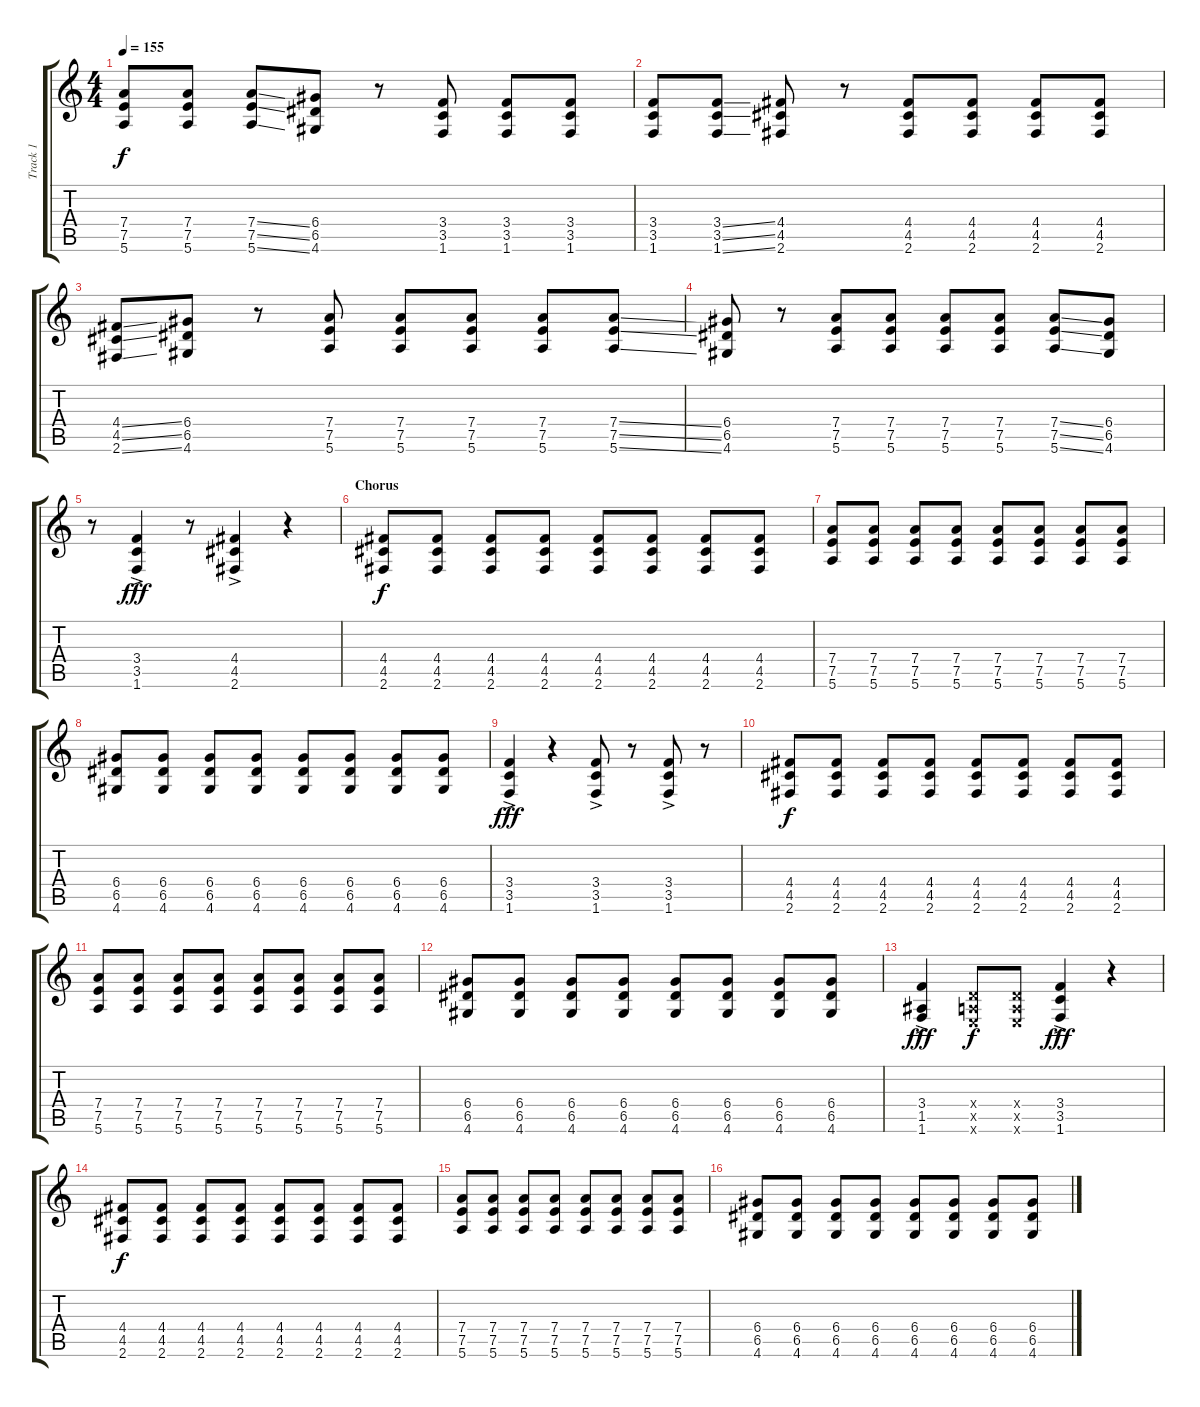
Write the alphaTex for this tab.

\track ("Track 1" "Track 1") {instrument distortionguitar}
\staff {score tabs}
\tuning (E4 B3 G3 D3 A2 E2) {hide}
\ts (4 4)
\tempo 155
\clef g2
\ks c
(7.4 7.5 5.6).8{dy f} (7.4 7.5 5.6).8 (7.4{ss} 7.5{ss} 5.6{ss}).8 (6.4 6.5 4.6).8 r.8 (3.4 3.5 1.6).8 (3.4 3.5 1.6).8 (3.4 3.5 1.6).8 |
(3.4 3.5 1.6).8 (3.4{ss} 3.5{ss} 1.6{ss}).8 (4.4 4.5 2.6).8 r.8 (4.4 4.5 2.6).8 (4.4 4.5 2.6).8 (4.4 4.5 2.6).8 (4.4 4.5 2.6).8 |
(4.4{ss} 4.5{ss} 2.6{ss}).8 (6.4 6.5 4.6).8 r.8 (7.4 7.5 5.6).8 (7.4 7.5 5.6).8 (7.4 7.5 5.6).8 (7.4 7.5 5.6).8 (7.4{ss} 7.5{ss} 5.6{ss}).8 |
(6.4 6.5 4.6).8 r.8 (7.4 7.5 5.6).8 (7.4 7.5 5.6).8 (7.4 7.5 5.6).8 (7.4 7.5 5.6).8 (7.4{ss} 7.5{ss} 5.6{ss}).8 (6.4 6.5 4.6).8 |
r.8 (3.4{ac} 3.5{ac} 1.6{ac}).4{dy fff} r.8 (4.4{ac} 4.5{ac} 2.6{ac}).4 r.4 |
\section ("" "Chorus")
(4.4 4.5 2.6).8{dy f} (4.4 4.5 2.6).8 (4.4 4.5 2.6).8 (4.4 4.5 2.6).8 (4.4 4.5 2.6).8 (4.4 4.5 2.6).8 (4.4 4.5 2.6).8 (4.4 4.5 2.6).8 |
(7.4 7.5 5.6).8 (7.4 7.5 5.6).8 (7.4 7.5 5.6).8 (7.4 7.5 5.6).8 (7.4 7.5 5.6).8 (7.4 7.5 5.6).8 (7.4 7.5 5.6).8 (7.4 7.5 5.6).8 |
(6.4 6.5 4.6).8 (6.4 6.5 4.6).8 (6.4 6.5 4.6).8 (6.4 6.5 4.6).8 (6.4 6.5 4.6).8 (6.4 6.5 4.6).8 (6.4 6.5 4.6).8 (6.4 6.5 4.6).8 |
(3.4{ac} 3.5{ac} 1.6{ac}).4{dy fff} r.4 (3.4{ac} 3.5{ac} 1.6{ac}).8 r.8 (3.4{ac} 3.5{ac} 1.6{ac}).8 r.8 |
(4.4 4.5 2.6).8{dy f} (4.4 4.5 2.6).8 (4.4 4.5 2.6).8 (4.4 4.5 2.6).8 (4.4 4.5 2.6).8 (4.4 4.5 2.6).8 (4.4 4.5 2.6).8 (4.4 4.5 2.6).8 |
(7.4 7.5 5.6).8 (7.4 7.5 5.6).8 (7.4 7.5 5.6).8 (7.4 7.5 5.6).8 (7.4 7.5 5.6).8 (7.4 7.5 5.6).8 (7.4 7.5 5.6).8 (7.4 7.5 5.6).8 |
(6.4 6.5 4.6).8 (6.4 6.5 4.6).8 (6.4 6.5 4.6).8 (6.4 6.5 4.6).8 (6.4 6.5 4.6).8 (6.4 6.5 4.6).8 (6.4 6.5 4.6).8 (6.4 6.5 4.6).8 |
(3.4{ac} 1.5{ac} 1.6{ac}).4{dy fff} (0.4{x} 0.5{x} 0.6{x}).8{dy f} (0.4{x} 0.5{x} 0.6{x}).8 (3.4{ac} 3.5{ac} 1.6{ac}).4{dy fff} r.4 |
(4.4 4.5 2.6).8{dy f} (4.4 4.5 2.6).8 (4.4 4.5 2.6).8 (4.4 4.5 2.6).8 (4.4 4.5 2.6).8 (4.4 4.5 2.6).8 (4.4 4.5 2.6).8 (4.4 4.5 2.6).8 |
(7.4 7.5 5.6).8 (7.4 7.5 5.6).8 (7.4 7.5 5.6).8 (7.4 7.5 5.6).8 (7.4 7.5 5.6).8 (7.4 7.5 5.6).8 (7.4 7.5 5.6).8 (7.4 7.5 5.6).8 |
(6.4 6.5 4.6).8 (6.4 6.5 4.6).8 (6.4 6.5 4.6).8 (6.4 6.5 4.6).8 (6.4 6.5 4.6).8 (6.4 6.5 4.6).8 (6.4 6.5 4.6).8 (6.4 6.5 4.6).8
